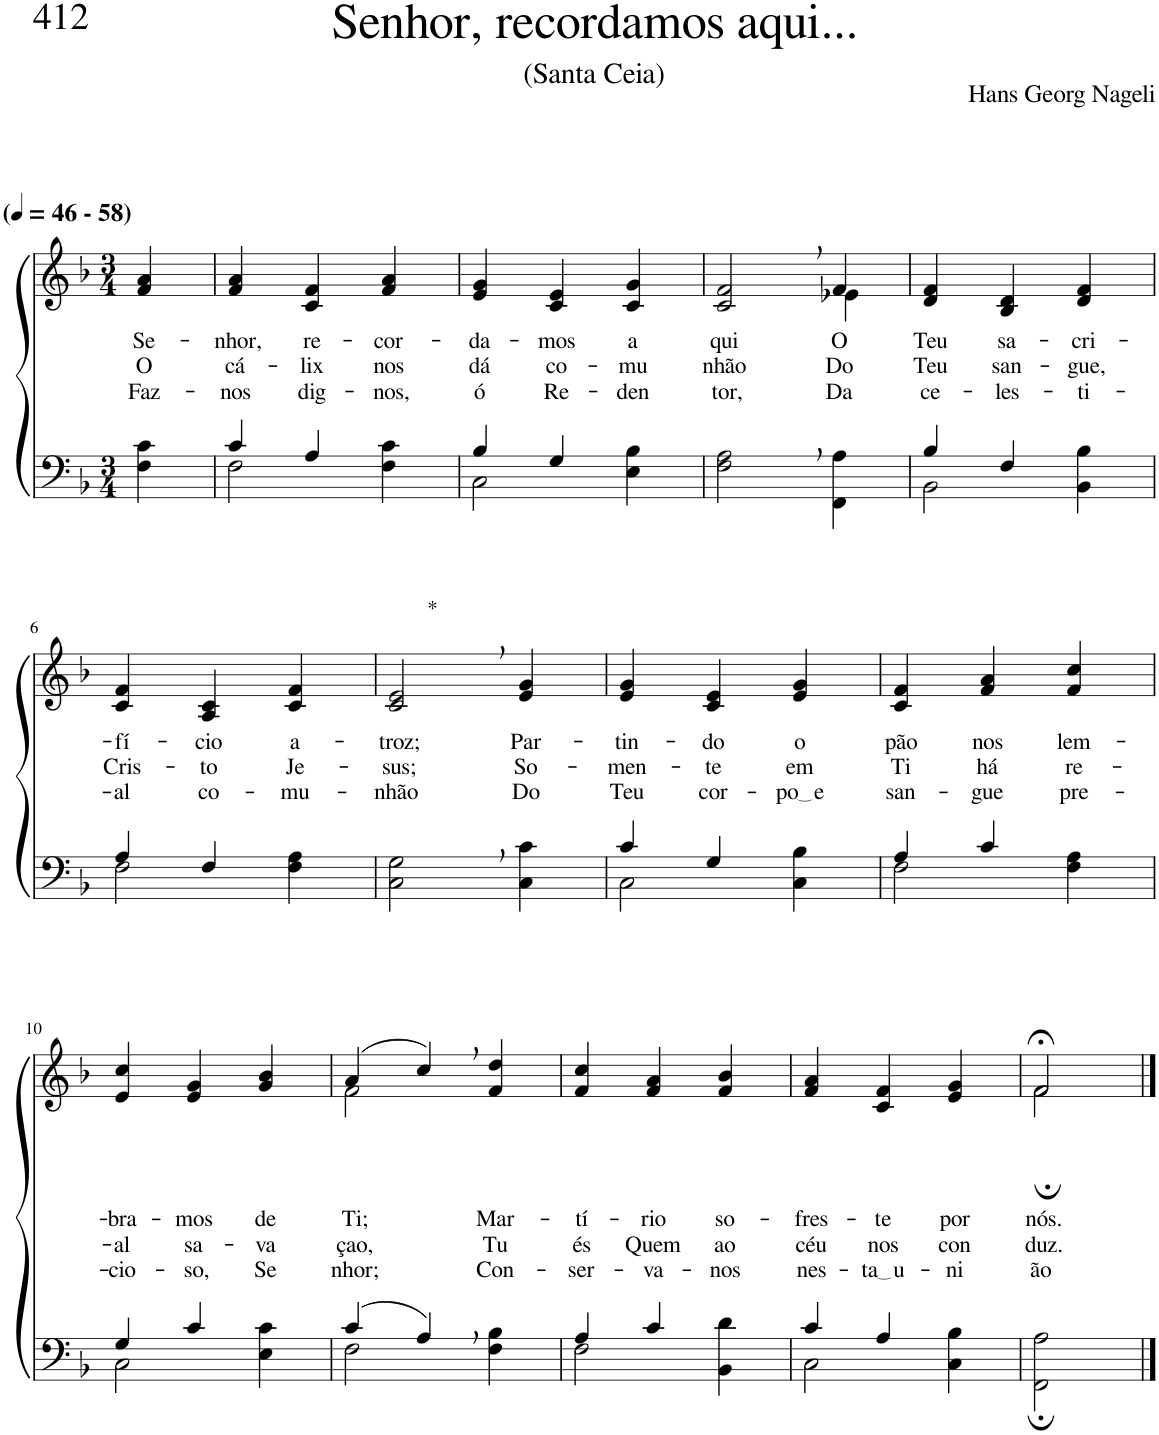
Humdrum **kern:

**kern	**kern	**text	**text	**text
*part2	*part1	*part1	*part1	*part1
*staff2	*staff1	*staff1	*staff1	*staff1
*I"Parte III e IV	*I"Parte I e II	*	*	*
*clefF4	*clefG2	*	*	*
*k[b-]	*k[b-]	*	*	*
*M3/4	*M3/4	*	*	*
*MM46	*MM46	*	*	*
=1	=1	=1	=1	=1
!	!LO:TX:a:B:t=(	!	!	!
!	!LO:TX:a:B:t=- 58)	!	!	!
!	!	!LO:LY:b	!LO:LY:b	!LO:LY:b
4F\ 4c\	4f/ 4a/	Se-	O	Faz-
=2	=2	=2	=2	=2
*^	*	*	*	*
!	!	!	!LO:LY:b	!LO:LY:b	!LO:LY:b
4c/	2F\	4f/ 4a/	-nhor,	cá-	-nos
!	!	!	!LO:LY:b	!LO:LY:b	!LO:LY:b
4A/	.	4c/ 4f/	re-	-lix	dig-
!	!	!	!LO:LY:b	!LO:LY:b	!LO:LY:b
4ryy	4F\ 4c\	4f/ 4a/	-cor-	nos	-nos,
=3	=3	=3	=3	=3	=3
!	!	!	!LO:LY:b	!LO:LY:b	!LO:LY:b
4B-/	2C\	4e/ 4g/	-da-	dá	ó
!	!	!	!LO:LY:b	!LO:LY:b	!LO:LY:b
4G/	.	4c/ 4e/	-mos	co-	Re-
!	!	!	!LO:LY:b	!LO:LY:b	!LO:LY:b
4ryy	4E\ 4B-\	4c/ 4g/	a-	-mu-	-den-
=4	=4	=4	=4	=4	=4
*	*	*^	*	*	*
!	!	!	!	!LO:LY:b	!LO:LY:b	!LO:LY:b
*v	*v	*	*	*	*	*
2F\, 2A\,	2ryy	2c/ 2f/	-qui	-nhão	-tor,
!	!	!	!LO:LY:b	!LO:LY:b	!LO:LY:b
4FF\ 4A\	4e-X\	4f/	O	Do	Da
=5	=5	=5	=5	=5	=5
*^	*	*	*	*	*
!	!	!	!	!LO:LY:b	!LO:LY:b	!LO:LY:b
*	*	*v	*v	*	*	*
4B-/	2BB-\	4d/ 4f/	Teu	Teu	ce-
!	!	!	!LO:LY:b	!LO:LY:b	!LO:LY:b
4F/	.	4B-/ 4d/	sa-	san-	-les-
!	!	!	!LO:LY:b	!LO:LY:b	!LO:LY:b
4ryy	4BB-\ 4B-\	4d/ 4f/	-cri-	-gue,	-ti-
!!LO:LB:g=z
=6	=6	=6	=6	=6	=6
!	!	!	!LO:LY:b	!LO:LY:b	!LO:LY:b
4A/	2F\	4c/ 4f/	-fí-	Cris-	-al
!	!	!	!LO:LY:b	!LO:LY:b	!LO:LY:b
4F/	.	4A/ 4c/	-cio	-to	co-
!	!	!	!LO:LY:b	!LO:LY:b	!LO:LY:b
4ryy	4F\ 4A\	4c/ 4f/	a-	Je-	-mu-
=7	=7	=7	=7	=7	=7
!	!	!LO:TX:a:t=*	!	!	!
!	!	!	!LO:LY:b	!LO:LY:b	!LO:LY:b
*v	*v	*	*	*	*
2C\, 2G\,	2c/, 2e/,	-troz;	-sus;	-nhão
!	!	!LO:LY:b	!LO:LY:b	!LO:LY:b
4C\ 4c\	4e/ 4g/	Par-	So-	Do
=8	=8	=8	=8	=8
*^	*	*	*	*
!	!	!	!LO:LY:b	!LO:LY:b	!LO:LY:b
4c/	2C\	4e/ 4g/	-tin-	-men-	Teu
!	!	!	!LO:LY:b	!LO:LY:b	!LO:LY:b
4G/	.	4c/ 4e/	-do	-te	cor-
!	!	!	!LO:LY:b	!LO:LY:b	!LO:LY:b
4ryy	4C\ 4B-\	4e/ 4g/	o	em	po e
=9	=9	=9	=9	=9	=9
!	!	!	!LO:LY:b	!LO:LY:b	!LO:LY:b
4A/	2F\	4c/ 4f/	pão	Ti	san-
!	!	!	!LO:LY:b	!LO:LY:b	!LO:LY:b
4c/	.	4f/ 4a/	nos	há	-gue
!	!	!	!LO:LY:b	!LO:LY:b	!LO:LY:b
4ryy	4F\ 4A\	4f/ 4cc/	lem-	re-	pre-
!!LO:LB:g=z
=10	=10	=10	=10	=10	=10
!	!	!	!LO:LY:b	!LO:LY:b	!LO:LY:b
4G/	2C\	4e/ 4cc/	-bra-	-al	-cio-
!	!	!	!LO:LY:b	!LO:LY:b	!LO:LY:b
4c/	.	4e/ 4g/	-mos	sa-	-so,
!	!	!	!LO:LY:b	!LO:LY:b	!LO:LY:b
4ryy	4E\ 4c\	4g/ 4b-/	de	-va-	Se-
=11	=11	=11	=11	=11	=11
*	*	*^	*	*	*
!	!	!	!	!LO:LY:b	!LO:LY:b	!LO:LY:b
(4c/	2F\	(4a/	2f\	Ti;	-çao,	-nhor;
4A,/)	.	4cc,/)	.	.	.	.
!	!	!	!	!LO:LY:b	!LO:LY:b	!LO:LY:b
4ryy	4F\ 4B-\	4f/ 4dd/	4ryy	Mar-	Tu	Con-
=12	=12	=12	=12	=12	=12	=12
!	!	!	!	!LO:LY:b	!LO:LY:b	!LO:LY:b
*	*	*v	*v	*	*	*
4A/	2F\	4f/ 4cc/	-tí-	és	-ser-
!	!	!	!LO:LY:b	!LO:LY:b	!LO:LY:b
4c/	.	4f/ 4a/	-rio	Quem	-va-
!	!	!	!LO:LY:b	!LO:LY:b	!LO:LY:b
4ryy	4BB-\ 4d\	4f/ 4b-/	so-	ao	-nos
=13	=13	=13	=13	=13	=13
!	!	!	!LO:LY:b	!LO:LY:b	!LO:LY:b
4c/	2C\	4f/ 4a/	-fres-	céu	nes-
!	!	!	!LO:LY:b	!LO:LY:b	!LO:LY:b
4A/	.	4c/ 4f/	-te	nos	ta u
!	!	!	!LO:LY:b	!LO:LY:b	!LO:LY:b
4ryy	4C\ 4B-\	4e/ 4g/	por	con-	-ni-
=14	=14	=14	=14	=14	=14
*	*	*^	*	*	*
!	!	!	!	!LO:LY:b	!LO:LY:b	!LO:LY:b
*v	*v	*	*	*	*	*
2FF\; 2A\;	2f;</	2f;\	nós.	-duz.	-ão
*	*v	*v	*	*	*
==	==	==	==	==
*-	*-	*-	*-	*-
